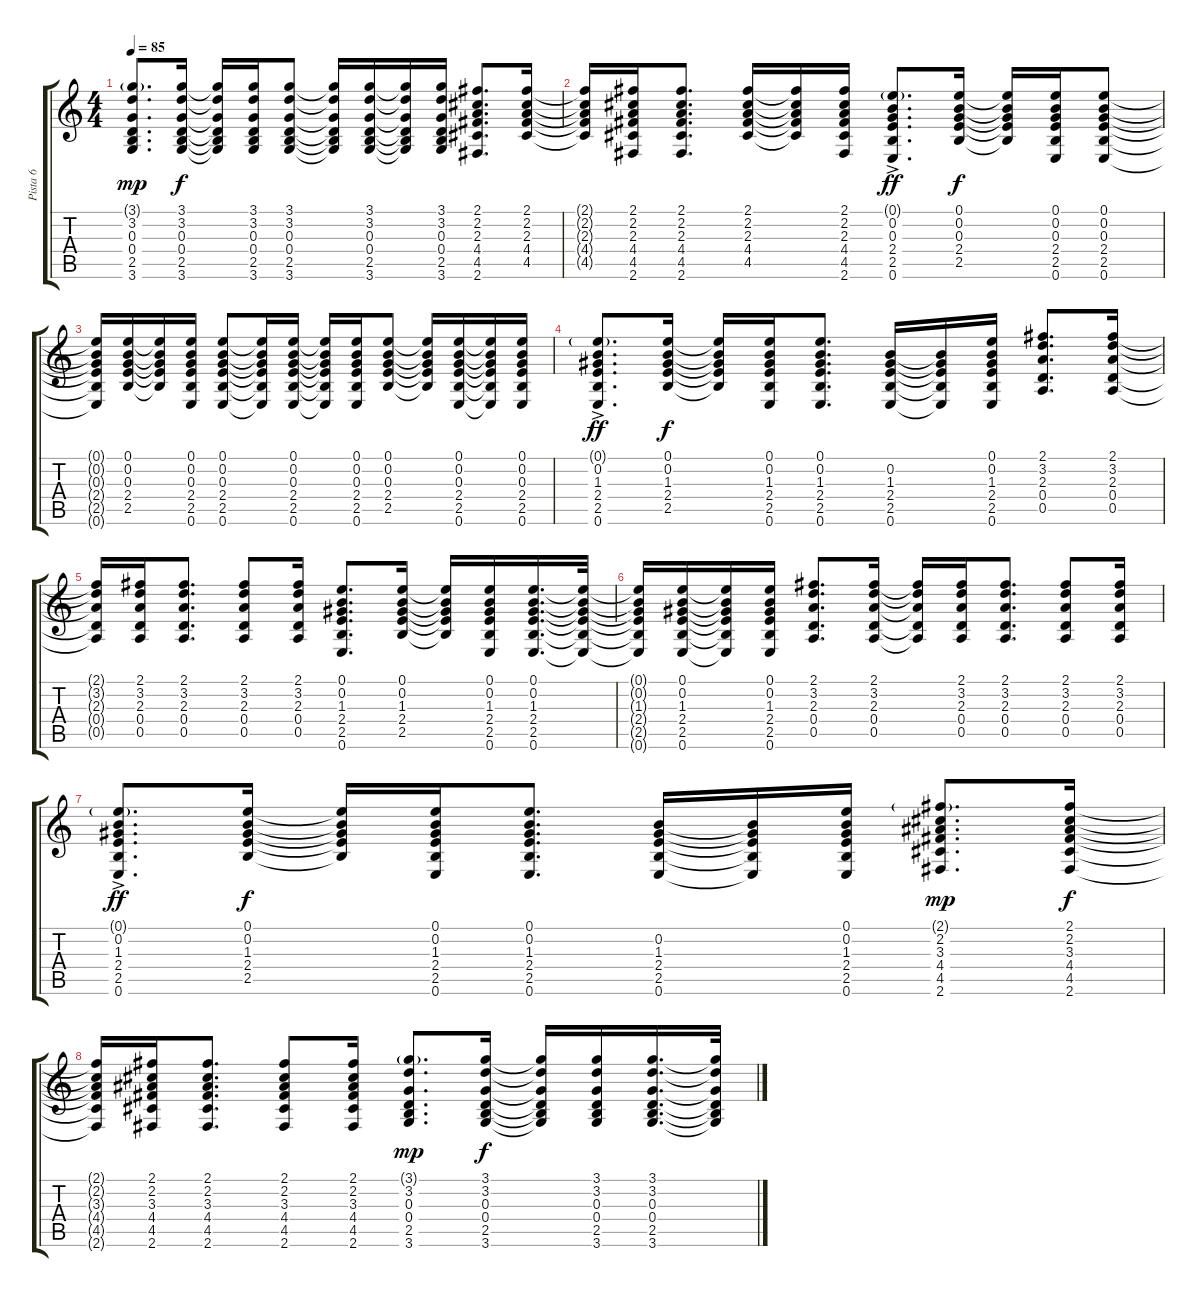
\track ("Pista 6" "Pista 6") {instrument electricguitarjazz}
\staff {score tabs}
\tuning (E4 B3 G3 D3 A2 E2) {hide}
\ts (4 4)
\tempo 85
\clef g2
\ks c
(3.1{g} 3.2 0.3 0.4 2.5 3.6).8{d dy mp} (3.1 3.2 0.3 0.4 2.5 3.6).16{dy f} (3.1{t} 3.2{t} 0.3{t} 0.4{t} 2.5{t} 3.6{t}).16 (3.1 3.2 0.3 0.4 2.5 3.6).16 (3.1 3.2 0.3 0.4 2.5 3.6).8 (3.1{t} 3.2{t} 0.3{t} 0.4{t} 2.5{t} 3.6{t}).16 (3.1 3.2 0.3 0.4 2.5 3.6).16 (3.1{t} 3.2{t} 0.3{t} 0.4{t} 2.5{t} 3.6{t}).16 (3.1 3.2 0.3 0.4 2.5 3.6).16 (2.1 2.2 2.3 4.4 4.5 2.6).8{d} (2.1 2.2 2.3 4.4 4.5).16 |
(2.1{t} 2.2{t} 2.3{t} 4.4{t} 4.5{t}).16 (2.1 2.2 2.3 4.4 4.5 2.6).16 (2.1 2.2 2.3 4.4 4.5 2.6).8{d} (2.1 2.2 2.3 4.4 4.5).16 (2.1{t} 2.2{t} 2.3{t} 4.4{t} 4.5{t}).16 (2.1 2.2 2.3 4.4 4.5 2.6).16 (0.1{g} 0.2 0.3 2.4 2.5 0.6{ac}).8{d dy ff} (0.1 0.2 0.3 2.4 2.5).16{dy f} (0.1{t} 0.2{t} 0.3{t} 2.4{t} 2.5{t}).16 (0.1 0.2 0.3 2.4 2.5 0.6).16 (0.1 0.2 0.3 2.4 2.5 0.6).8 |
(0.1{t} 0.2{t} 0.3{t} 2.4{t} 2.5{t} 0.6{t}).16 (0.1 0.2 0.3 2.4 2.5).16 (0.1{t} 0.2{t} 0.3{t} 2.4{t} 2.5{t}).16 (0.1 0.2 0.3 2.4 2.5 0.6).16 (0.1 0.2 0.3 2.4 2.5 0.6).8 (0.1{t} 0.2{t} 0.3{t} 2.4{t} 2.5{t} 0.6{t}).16 (0.1 0.2 0.3 2.4 2.5 0.6).16 (0.1{t} 0.2{t} 0.3{t} 2.4{t} 2.5{t} 0.6{t}).16 (0.1 0.2 0.3 2.4 2.5 0.6).16 (0.1 0.2 0.3 2.4 2.5).8 (0.1{t} 0.2{t} 0.3{t} 2.4{t} 2.5{t}).16 (0.1 0.2 0.3 2.4 2.5 0.6).16 (0.1{t} 0.2{t} 0.3{t} 2.4{t} 2.5{t} 0.6{t}).16 (0.1 0.2 0.3 2.4 2.5 0.6).16 |
(0.1{g} 0.2 1.3 2.4 2.5 0.6{ac}).8{d dy ff} (0.1 0.2 1.3 2.4 2.5).16{dy f} (0.1{t} 0.2{t} 1.3{t} 2.4{t} 2.5{t}).16 (0.1 0.2 1.3 2.4 2.5 0.6).16 (0.1 0.2 1.3 2.4 2.5 0.6).8{d} (0.2 1.3 2.4 2.5 0.6).16 (0.2{t} 1.3{t} 2.4{t} 2.5{t} 0.6{t}).16 (0.1 0.2 1.3 2.4 2.5 0.6).16 (2.1 3.2 2.3 0.4 0.5).8{d} (2.1 3.2 2.3 0.4 0.5).16 |
(2.1{t} 3.2{t} 2.3{t} 0.4{t} 0.5{t}).16 (2.1 3.2 2.3 0.4 0.5).16 (2.1 3.2 2.3 0.4 0.5).8{d} (2.1 3.2 2.3 0.4 0.5).8 (2.1 3.2 2.3 0.4 0.5).16 (0.1 0.2 1.3 2.4 2.5 0.6).8{d} (0.1 0.2 1.3 2.4 2.5).16 (0.1{t} 0.2{t} 1.3{t} 2.4{t} 2.5{t}).16 (0.1 0.2 1.3 2.4 2.5 0.6).16 (0.1 0.2 1.3 2.4 2.5 0.6).16{d} (0.1{t} 0.2{t} 1.3{t} 2.4{t} 2.5{t} 0.6{t}).32 |
(0.1{t} 0.2{t} 1.3{t} 2.4{t} 2.5{t} 0.6{t}).16 (0.1 0.2 1.3 2.4 2.5 0.6).16 (0.1{t} 0.2{t} 1.3{t} 2.4{t} 2.5{t} 0.6{t}).16 (0.1 0.2 1.3 2.4 2.5 0.6).16 (2.1 3.2 2.3 0.4 0.5).8{d} (2.1 3.2 2.3 0.4 0.5).16 (2.1{t} 3.2{t} 2.3{t} 0.4{t} 0.5{t}).16 (2.1 3.2 2.3 0.4 0.5).16 (2.1 3.2 2.3 0.4 0.5).8{d} (2.1 3.2 2.3 0.4 0.5).8 (2.1 3.2 2.3 0.4 0.5).16 |
(0.1{g} 0.2 1.3 2.4 2.5 0.6{ac}).8{d dy ff} (0.1 0.2 1.3 2.4 2.5).16{dy f} (0.1{t} 0.2{t} 1.3{t} 2.4{t} 2.5{t}).16 (0.1 0.2 1.3 2.4 2.5 0.6).16 (0.1 0.2 1.3 2.4 2.5 0.6).8{d} (0.2 1.3 2.4 2.5 0.6).16 (0.2{t} 1.3{t} 2.4{t} 2.5{t} 0.6{t}).16 (0.1 0.2 1.3 2.4 2.5 0.6).16 (2.1{g} 2.2 3.3 4.4 4.5 2.6).8{d dy mp} (2.1 2.2 3.3 4.4 4.5 2.6).16{dy f} |
(2.1{t} 2.2{t} 3.3{t} 4.4{t} 4.5{t} 2.6{t}).16 (2.1 2.2 3.3 4.4 4.5 2.6).16 (2.1 2.2 3.3 4.4 4.5 2.6).8{d} (2.1 2.2 3.3 4.4 4.5 2.6).8 (2.1 2.2 3.3 4.4 4.5 2.6).16 (3.1{g} 3.2 0.3 0.4 2.5 3.6).8{d dy mp} (3.1 3.2 0.3 0.4 2.5 3.6).16{dy f} (3.1{t} 3.2{t} 0.3{t} 0.4{t} 2.5{t} 3.6{t}).16 (3.1 3.2 0.3 0.4 2.5 3.6).16 (3.1 3.2 0.3 0.4 2.5 3.6).16{d} (3.1{t} 3.2{t} 0.3{t} 0.4{t} 2.5{t} 3.6{t}).32
